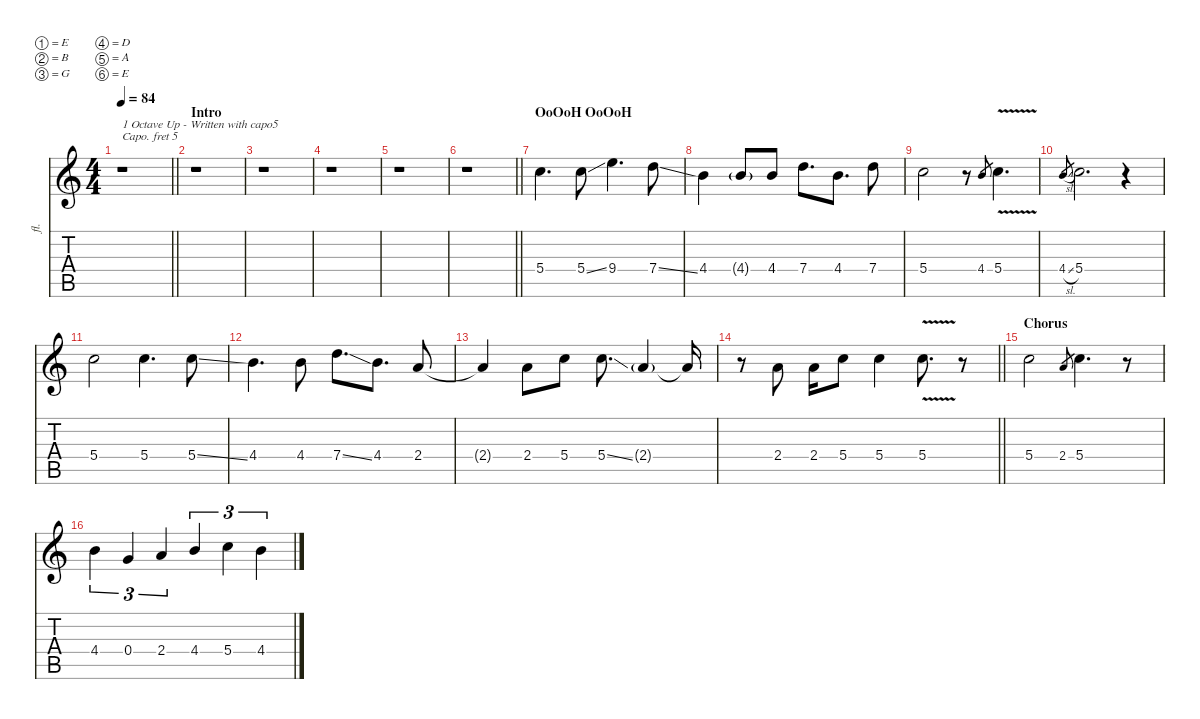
\defaultSystemsLayout 4
\hideDynamics
\bracketExtendMode nobrackets
\otherSystemsTrackNameOrientation horizontal
\track ("Voice octave up (capo 5)" "fl.") {instrument panflute}
\staff {score tabs}
\capo 5
\tuning (E5 B4 G4 D4 A3 E3)
\ts (4 4)
\tempo 84
\clef g2
\barLineRight lightlight
\ks c
r.1{txt "1 Octave Up - Written with capo5" dy f instrument panflute beam Down} |
\section ("" "Intro")
r.1{beam Down} |
r.1{beam Down} |
r.1{beam Down} |
r.1{beam Down} |
\barLineRight lightlight
r.1{beam Down} |
\section ("" "OoOoH OoOoH")
5.4.4{d beam Down} 5.4{ss}.8{beam Down} 9.4.4{d beam Down} 7.4{ss}.8{beam Down} |
4.4.4{beam Down} 4.4{g}.8{beam Up} 4.4.8{beam Up} 7.4.8{d beam Down} 4.4.8{d beam Down} 7.4.8{beam Down} |
5.4.2{beam Down} r.8{beam Down} 4.4.8{gr dy mp beam Up} 5.4{v}.4{d dy f beam Down} |
4.4{sl}.8{gr dy mf beam Up} 5.4.2{d dy f beam Down} r.4{beam Down} |
5.4.2{beam Down} 5.4.4{d beam Down} 5.4{ss}.8{beam Down} |
4.4.4{d beam Down} 4.4.8{beam Down} 7.4{ss}.8{d beam Down} 4.4.8{d beam Down} 2.4.8{beam Up} |
2.4{t}.4{beam Up} 2.4.8{beam Down} 5.4.8{beam Down} 5.4{ss}.8{d beam Down} 2.4{g}.4{beam Up} 2.4{t}.16{beam Up} |
\barLineRight lightlight
r.8{beam Down} 2.4.8{beam Up} 2.4.16{beam Down} 5.4.8{beam Down} 5.4.4{beam Down} 5.4{v}.8{d beam Down} r.8{beam Down} |
\section ("" "Chorus")
5.4.2{beam Down} 2.4.8{gr dy mf beam Up} 5.4.4{d dy f beam Down} r.8{beam Down} |
4.4.4{tu (3 2) beam Down} 0.4.4{tu (3 2) beam Up} 2.4.4{tu (3 2) beam Up} 4.4.4{tu (3 2) beam Up} 5.4.4{tu (3 2) beam Down} 4.4.4{tu (3 2) dy mf beam Down}
